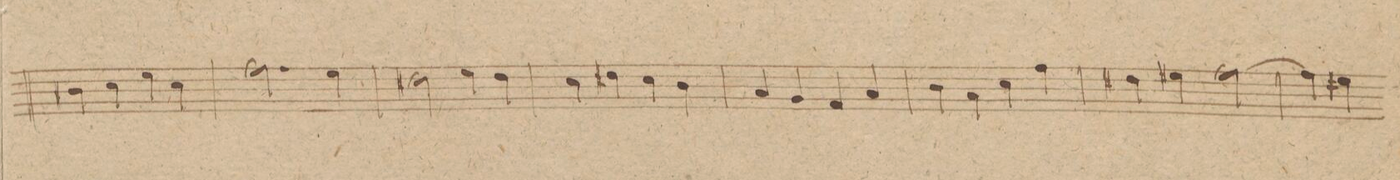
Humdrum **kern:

**kern	**dynam
*I"Violino IIdo	*
*clefG2	*
*k[f#c#g#]	*
*met(c|)	*
*M2/2	*
4b#X\	.
4cc#\	.
4ee\	.
4cc#\	.
=242	=242
2.ff#\	.
4ee\	.
=243	=243
2dd#X\	.
4ee\	.
4dd#\	.
=244	=244
4cc#\	.
4dd#X\	.
4cc#\	.
4b\	.
=245	=245
4a/	.
4g#/	.
4f#/	.
4a/	.
=246	=246
4b\	.
4a\	.
4cc#\	.
4ff#\	.
=247	=247
4dd#X\	.
4ee#X\	.
[>2ff#\	.
=248	=248
4ff#\]	.
4ee#X\	.
*-	*-
